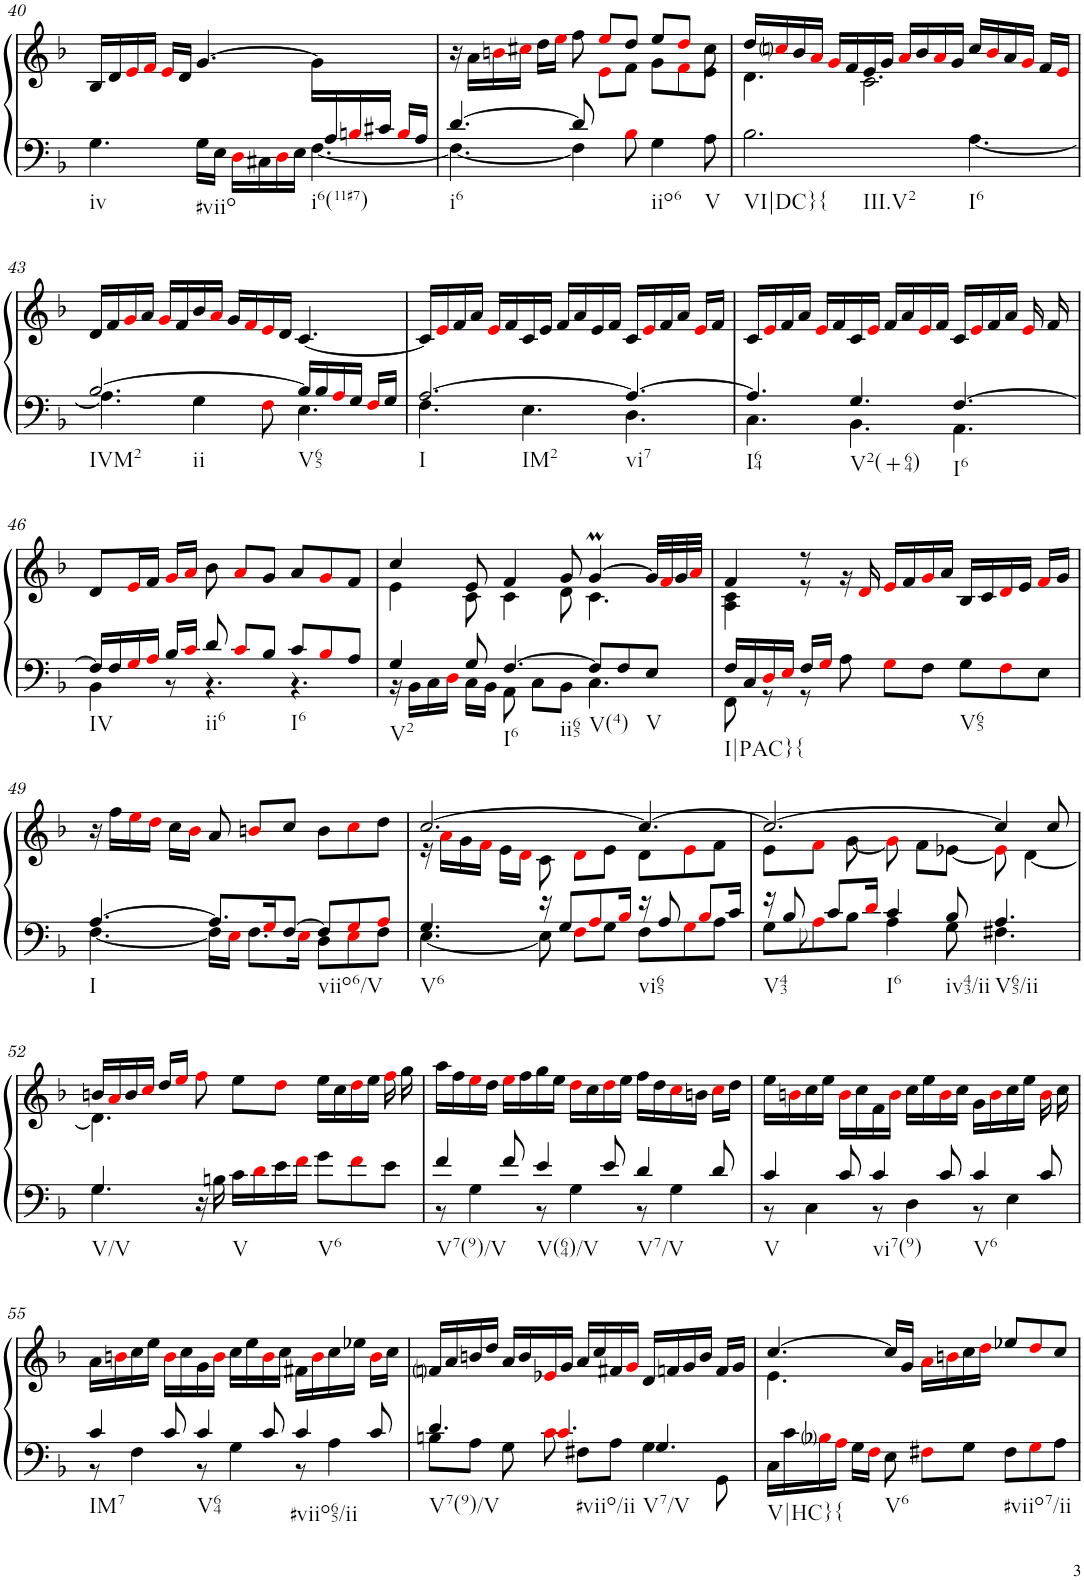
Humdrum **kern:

**kern	**kern
*part1	*part1
*staff2	*staff1
*I"Midi_2	*
!!LO:PB:g=z
*clefF4	*clefG2
*k[b-]	*k[b-]
*F:	*F:
*M9/8	*M9/8
=40	=40
*^	*
*	*^	*
!LO:TX:b:t=iv	!	!	!
!LO:TX:b:t=#viio	!	!	!
!LO:TX:b:t=i6(11#7)	!	!	!
16ryy	1ryy	4.G\	16B-/LL
.	.	.	16d/
.	.	.	16ei/
.	.	.	16fi/JJ
.	.	.	16ei/LL
.	.	.	16d/JJ
.	.	16G\LL	[4.g/
.	.	16E\JJ	.
.	.	16Di\LL	.
.	.	16C#X\	.
.	.	16Di\	.
.	.	16E\JJ	.
.	.	[4.F\	16g\LL]
16A/	.	.	4ryy
16Bni/	.	.	.
16c#X/JJ	.	.	.
16Bi/LL	8ryy	.	.
16A/JJ	.	.	16ryy
*	*v	*v	*
=41	=41	=41
*	*	*^
!LO:TX:b:t=i6	!	!	!
[4.d/	4.F\_	16r	2ryy
.	.	16a\LL	.
.	.	16bni\	.
.	.	16cc#Xi\JJ	.
.	.	16dd\LL	.
.	.	16eei\JJ	.
8d/]	4F\]	8ff\	.
2ryy	.	8eei/L	8ei\L
.	8B-i\	8dd/J	8f\J
!	!LO:TX:b:t=iio6	!	!
.	4G\	8ee/L	8g\L
.	.	8ddi/J	8fi\
!LO:TX:b:t=V	!	!	!
8ryy	8A\	8cc#\	8e\J
=42	=42	=42	=42
!LO:TX:b:t=VI|DC}{	!	!	!
2.B-\	4.ryy	16dd/LL	4.d\
.	.	16ccnji/	.
.	.	16b-/	.
.	.	16ai/JJ	.
.	.	16gi/LL	.
.	.	16f/	.
!	!LO:TX:b:t=III.V2	!	!
!	!LO:TX:b:t=I6	!	!
.	2.ryy	16e/	2.c\
.	.	16g/JJ	.
.	.	16ai/LL	.
.	.	16b-/	.
.	.	16ai/	.
.	.	16g/JJ	.
[4.A\	.	16cc/LL	.
.	.	16b-i/	.
.	.	16a/	.
.	.	16gi/JJ	.
.	.	16f/LL	.
.	.	16ei/JJ	.
!!LO:LB:g=z	!!
=43	=43	=43	=43
!LO:TX:b:t=IVM2	!	!	!
!LO:TX:b:t=ii	!	!	!
[2.B-/	4.A\]	16d/LL	1ryy
.	.	16f/	.
.	.	16gi/	.
.	.	16a/JJ	.
.	.	16gi/LL	.
.	.	16f/	.
.	4G\	16b-/	.
.	.	16ai/JJ	.
.	.	16g/LL	.
.	.	16fi/	.
.	8Fi\	16ei/	.
.	.	16d/JJ	.
!LO:TX:b:t=V65	!	!	!
16B-/LL]	4.E\	[4.c/	.
16B-/	.	.	.
16Ai/	.	.	.
16G/JJ	.	.	.
16Fi/LL	.	.	8ryy
16G/JJ	.	.	.
=44	=44	=44	=44
!LO:TX:b:t=I	!	!	!
!LO:TX:b:t=IM2	!	!	!
[2.A/	4.F\	16c/LL]	1ryy
.	.	16ei/	.
.	.	16f/	.
.	.	16a/JJ	.
.	.	16ei/LL	.
.	.	16f/	.
.	4.E\	16c/	.
.	.	16e/JJ	.
.	.	16f/LL	.
.	.	16a/	.
.	.	16e/	.
.	.	16f/JJ	.
!LO:TX:b:t=vi7	!	!	!
4.A/_	4.D\	16c/LL	.
.	.	16ei/	.
.	.	16f/	.
.	.	16a/JJ	.
.	.	16ei/LL	8ryy
.	.	16f/JJ	.
=45	=45	=45	=45
!LO:TX:b:t=I64	!	!	!
4.A/]	4.C\	16c/LL	1ryy
.	.	16ei/	.
.	.	16f/	.
.	.	16a/JJ	.
.	.	16ei/LL	.
.	.	16f/	.
!LO:TX:b:t=V2(+64)	!	!	!
4.G/	4.BB-\	16c/	.
.	.	16ei/JJ	.
.	.	16f/LL	.
.	.	16a/	.
.	.	16ei/	.
.	.	16f/JJ	.
!LO:TX:b:t=I6	!	!	!
[4.F/	4.AA\	16c/LL	.
.	.	16ei/	.
.	.	16f/	.
.	.	16a/JJ	.
.	.	16ei/	8ryy
.	.	16f/	.
!!LO:LB:g=z	!!
=46	=46	=46	=46
!LO:TX:b:t=IV	!	!	!
16F/LL]	4BB-\	8d/L	1ryy
16F/	.	.	.
16Gi/	.	16ei/L	.
16Ai/JJ	.	16f/JJ	.
16B-/LL	8r	16gi/LL	.
16ci/JJ	.	16ai/JJ	.
!LO:TX:b:t=ii6	!	!	!
8d/	4.r	8b-\	.
8ci/L	.	8ai/L	.
8B-/J	.	8g/J	.
!LO:TX:b:t=I6	!	!	!
8c/L	4.r	8a/L	.
8B-i/	.	8gi/	.
8A/J	.	8f/J	8ryy
=47	=47	=47	=47
!LO:TX:b:t=V2	!	!	!
4G/	16r	4cc/	4e\
.	16BB-\LL	.	.
.	16C\	.	.
.	16Di\JJ	.	.
8G/	16C\LL	8e/	8c\
.	16BB-\JJ	.	.
!LO:TX:b:t=I6	!	!	!
!LO:TX:b:t=ii65	!	!	!
[4.F/	8AA\	4f/	4c\
.	8C\L	.	.
.	8BB-\J	8g/	8d\
!LO:TX:b:t=V(4)	!	!	!
8F/L]	4.C\	[4gM/	4.c\
8F/	.	.	.
!LO:TX:b:t=V	!	!	!
8E/J	.	32g/LLL]	.
.	.	32fi/	.
.	.	32g/	.
.	.	32ai/JJJ	.
=48	=48	=48	=48
!LO:TX:b:t=I|PAC}{	!	!	!
16F/LL	8FF\	4f/	4A\ 4c\
16C/	.	.	.
16Di/	8r	.	.
16Ei/JJ	.	.	.
16F/LL	8r	8r	8r
16Gi/JJ	.	.	.
4.ryy	8A\	4.ryy	16r
.	.	.	16di/
.	8Gi\L	.	16ei/LL
.	.	.	16f/
.	8F\J	.	16gi/
.	.	.	16a/JJ
!LO:TX:b:t=V65	!	!	!
4.ryy	8G\L	4.ryy	16B-/LL
.	.	.	16c/
.	8Fi\	.	16di/
.	.	.	16e/JJ
.	8E\J	.	16fi/LL
.	.	.	16g/JJ
!!LO:LB:g=z	!!
=49	=49	=49	=49
!LO:TX:b:t=I	!	!	!
[4.A/	[4.F\	16r	1ryy
.	.	16ff\LL	.
.	.	16eei\	.
.	.	16ddi\JJ	.
.	.	16cc\LL	.
.	.	16b-i\JJ	.
8.A/L]	16F\LL]	8a/	.
.	16Ei\JJ	.	.
.	8.F\L	8bni/L	.
16Gi/K	.	.	.
[8F/J	.	8cc/J	.
.	16Ei\Jk	.	.
!LO:TX:b:t=viio6/V	!	!	!
8F/L]	8D\L	8b\L	.
8Gi/	8Ei\	8cci\	.
8Ai/J	8F\J	8dd\J	8ryy
=50	=50	=50	=50
!LO:TX:b:t=V6	!	!	!
4.G/	[4.E\	[2.cc/	16r
.	.	.	16ai\LL
.	.	.	16g\
.	.	.	16fi\JJ
.	.	.	16e\LL
.	.	.	16di\JJ
16r	8E\]	.	8c\
8G/L	.	.	.
.	8Fi\L	.	8di\L
8Ai/	.	.	.
.	8G\J	.	8e\J
16B-i/Jk	.	.	.
!LO:TX:b:t=vi65	!	!	!
16r	8F\L	4.cc/_	8d\L
8A/	.	.	.
.	8Gi\	.	8ei\
8B-i/L	.	.	.
.	8A\J	.	8f\J
16c/Jk	.	.	.
=51	=51	=51	=51
!LO:TX:b:t=V43	!	!	!
16r	8G\L	2.cc/_	8e\L
8B-/	.	.	.
.	8qG\	.	.
.	8Ai\	.	8fi\J
8c/L	.	.	.
.	8B-\J	.	[8g\
16di/Jk	.	.	.
!LO:TX:b:t=I6	!	!	!
4c/	4A\	.	8gi\]
.	.	.	8f\L
!LO:TX:b:t=iv43/ii	!	!	!
8B-/	8G\	.	[8e-X\J
!LO:TX:b:t=V65/ii	!	!	!
4.A/	4.F#X\	4cc/]	8e-i\]
.	.	.	[4d\
.	.	8cc/	.
!!LO:LB:g=z	!!
=52	=52	=52	=52
!LO:TX:b:t=V/V	!	!	!
4.G/	4.G\	16bn/LL	4.d\]
.	.	16ai/	.
.	.	16b/	.
.	.	16cci/JJ	.
.	.	16dd/LL	.
.	.	16eei/JJ	.
16r	2.ryy	2.ryy	8ffi\
16Bn\	.	.	.
!LO:TX:b:t=V	!	!	!
16c\LL	.	.	8ee\L
16di\	.	.	.
16e\	.	.	8ddi\J
16fi\JJ	.	.	.
!LO:TX:b:t=V6	!	!	!
8g\L	.	.	16ee\LL
.	.	.	16cc\
8fi\	.	.	16ddi\
.	.	.	16ee\JJ
8e\J	.	.	16ffi\
.	.	.	16gg\
=53	=53	=53	=53
!LO:TX:b:t=V7(9)/V	!	!	!
4f/	8r	1ryy	16aa\LL
.	.	.	16ff\
.	4G\	.	16eei\
.	.	.	16dd\JJ
8f/	.	.	16eei\LL
.	.	.	16ff\
!LO:TX:b:t=V(64)/V	!	!	!
4e/	8r	.	16gg\
.	.	.	16ee\JJ
.	4G\	.	16ddi\LL
.	.	.	16cc\
8e/	.	.	16ddi\
.	.	.	16ee\JJ
!LO:TX:b:t=V7/V	!	!	!
4d/	8r	.	16ff\LL
.	.	.	16dd\
.	4G\	.	16cci\
.	.	.	16bn\JJ
8d/	.	8ryy	16cci\LL
.	.	.	16dd\JJ
=54	=54	=54	=54
!LO:TX:b:t=V	!	!	!
4c/	8r	1ryy	16ee\LL
.	.	.	16bni\
.	4C\	.	16cc\
.	.	.	16ee\JJ
8c/	.	.	16bi\LL
.	.	.	16cc\
!LO:TX:b:t=vi7(9)	!	!	!
4c/	8r	.	16f\
.	.	.	16bi\JJ
.	4D\	.	16cc\LL
.	.	.	16ee\
8c/	.	.	16bi\
.	.	.	16cc\JJ
!LO:TX:b:t=V6	!	!	!
4c/	8r	.	16g\LL
.	.	.	16bi\
.	4E\	.	16cc\
.	.	.	16ee\JJ
8c/	.	8ryy	16bi\
.	.	.	16cc\
!!LO:LB:g=z	!!
=55	=55	=55	=55
!LO:TX:b:t=IM7	!	!	!
4c/	8r	1ryy	16a\LL
.	.	.	16bni\
.	4F\	.	16cc\
.	.	.	16ee\JJ
8c/	.	.	16bi\LL
.	.	.	16cc\
!LO:TX:b:t=V64	!	!	!
4c/	8r	.	16g\
.	.	.	16bi\JJ
.	4G\	.	16cc\LL
.	.	.	16ee\
8c/	.	.	16bi\
.	.	.	16cc\JJ
!LO:TX:b:t=#viio65/ii	!	!	!
4c/	8r	.	16f#X\LL
.	.	.	16bi\
.	4A\	.	16cc\
.	.	.	16ee-X\JJ
8c/	.	8ryy	16bi\LL
.	.	.	16cc\JJ
=56	=56	=56	=56
!LO:TX:b:t=V7(9)/V	!	!	!
4.d/	8Bn\L	16fnj/LL	1ryy
.	.	16a/	.
.	8A\J	16bn/	.
.	.	16dd/JJ	.
.	8G\	16a/LL	.
.	.	16b/	.
!LO:TX:b:t=#viio/ii	!	!	!
4.ci/	8ci\	16e-Xi/	.
.	.	16g/JJ	.
.	8F#X\L	16a/LL	.
.	.	16cc/	.
.	8A\J	16f#X/	.
.	.	16gi/JJ	.
!LO:TX:b:t=V7/V	!	!	!
4.G/	4G\	16d/LL	.
.	.	16fn/	.
.	.	16g/	.
.	.	16b/JJ	.
.	8GG\	16f/LL	8ryy
.	.	16g/JJ	.
=57	=57	=57	=57
!LO:TX:b:t=V|HC}{	!	!	!
!LO:TX:b:t=V6	!	!	!
!LO:TX:b:t=#viio7/ii	!	!	!
1ryy	16C\LL	[4.cc/	4.e\
.	16c\	.	.
.	16B-ji\	.	.
.	16Ai\JJ	.	.
.	16G\LL	.	.
.	16Fi\JJ	.	.
.	8E\	16cc/LL]	4.ryy
.	.	16g/JJ	.
.	8F#Xi\L	16ai\LL	.
.	.	16bni\	.
.	8G\J	16cc\	.
.	.	16ddi\JJ	.
.	8F#\L	8ee-X/L	4.ryy
.	8Gi\	8ddi/	.
8ryy	8A\J	8cc/J	.
*v	*v	*	*
*	*v	*v
=	=
*-	*-
